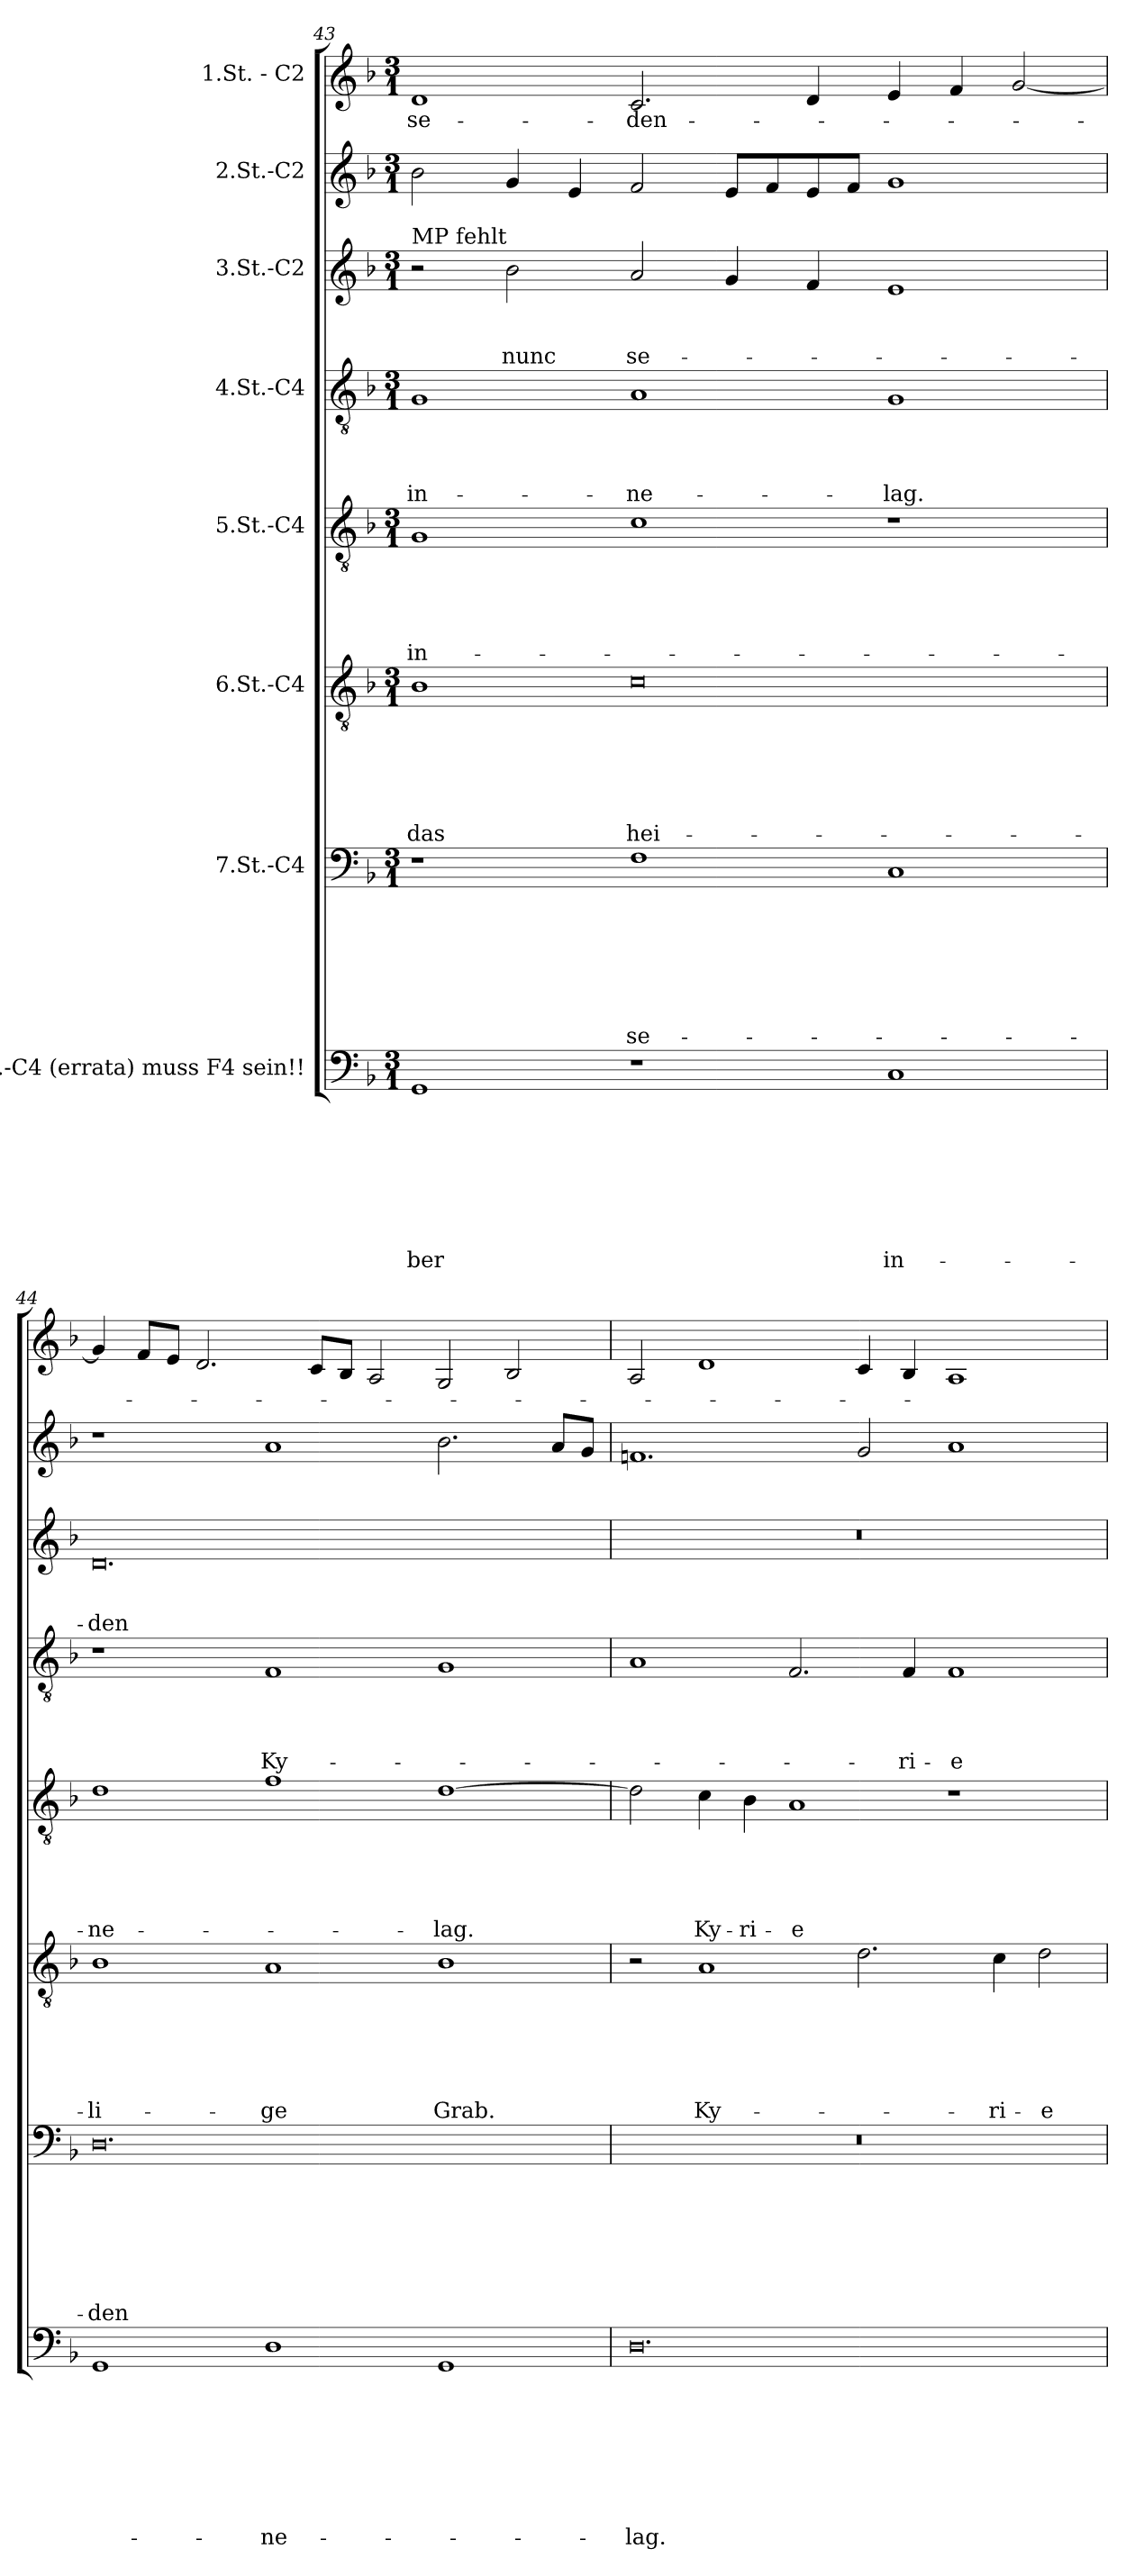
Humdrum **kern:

**kern	**text	**text	**text	**text	**text	**text	**text	**text	**kern	**text	**text	**text	**text	**text	**text	**text	**kern	**text	**text	**text	**text	**text	**text	**kern	**text	**text	**text	**text	**text	**kern	**text	**text	**text	**text	**kern	**text	**text	**text	**kern	**kern	**text
*part8	*part8	*part8	*part8	*part8	*part8	*part8	*part8	*part8	*part7	*part7	*part7	*part7	*part7	*part7	*part7	*part7	*part6	*part6	*part6	*part6	*part6	*part6	*part6	*part5	*part5	*part5	*part5	*part5	*part5	*part4	*part4	*part4	*part4	*part4	*part3	*part3	*part3	*part3	*part2	*part1	*part1
*staff8	*staff8	*staff8	*staff8	*staff8	*staff8	*staff8	*staff8	*staff8	*staff7	*staff7	*staff7	*staff7	*staff7	*staff7	*staff7	*staff7	*staff6	*staff6	*staff6	*staff6	*staff6	*staff6	*staff6	*staff5	*staff5	*staff5	*staff5	*staff5	*staff5	*staff4	*staff4	*staff4	*staff4	*staff4	*staff3	*staff3	*staff3	*staff3	*staff2	*staff1	*staff1
*I"8.St.-C4 (errata) muss F4 sein!!	*	*	*	*	*	*	*	*	*I"7.St.-C4	*	*	*	*	*	*	*	*I"6.St.-C4	*	*	*	*	*	*	*I"5.St.-C4	*	*	*	*	*	*I"4.St.-C4	*	*	*	*	*I"3.St.-C2	*	*	*	*I"2.St.-C2	*I"1.St. - C2	*
*clefF4	*	*	*	*	*	*	*	*	*clefF4	*	*	*	*	*	*	*	*clefGv2	*	*	*	*	*	*	*clefGv2	*	*	*	*	*	*clefGv2	*	*	*	*	*clefG2	*	*	*	*clefG2	*clefG2	*
*k[b-]	*	*	*	*	*	*	*	*	*k[b-]	*	*	*	*	*	*	*	*k[b-]	*	*	*	*	*	*	*k[b-]	*	*	*	*	*	*k[b-]	*	*	*	*	*k[b-]	*	*	*	*k[b-]	*k[b-]	*
*F:	*	*	*	*	*	*	*	*	*F:	*	*	*	*	*	*	*	*F:	*	*	*	*	*	*	*F:	*	*	*	*	*	*F:	*	*	*	*	*F:	*	*	*	*F:	*F:	*
*M3/1	*	*	*	*	*	*	*	*	*M3/1	*	*	*	*	*	*	*	*M3/1	*	*	*	*	*	*	*M3/1	*	*	*	*	*	*M3/1	*	*	*	*	*M3/1	*	*	*	*M3/1	*M3/1	*
=43	=43	=43	=43	=43	=43	=43	=43	=43	=43	=43	=43	=43	=43	=43	=43	=43	=43	=43	=43	=43	=43	=43	=43	=43	=43	=43	=43	=43	=43	=43	=43	=43	=43	=43	=43	=43	=43	=43	=43	=43	=43
!	!	!	!	!	!	!	!	!	!	!	!	!	!	!	!	!	!	!	!	!	!	!	!	!	!	!	!	!	!	!	!	!	!	!	!LO:TX:a:t=MP fehlt	!	!	!	!	!	!
1GG	.	.	.	.	.	.	.	-ber	1r	.	.	.	.	.	.	.	1B-	.	.	.	.	.	das	1G	.	.	.	.	in-	1G	.	.	.	in-	2r	.	.	.	2b-\	1d	se-
.	.	.	.	.	.	.	.	.	.	.	.	.	.	.	.	.	.	.	.	.	.	.	.	.	.	.	.	.	.	.	.	.	.	.	2b-\	.	.	nunc	4g/	.	.
.	.	.	.	.	.	.	.	.	.	.	.	.	.	.	.	.	.	.	.	.	.	.	.	.	.	.	.	.	.	.	.	.	.	.	.	.	.	.	4e/	.	.
1r	.	.	.	.	.	.	.	.	1F	.	.	.	.	.	.	se-	0c	.	.	.	.	.	hei-	1c	.	.	.	.	.	1A	.	.	.	-ne-	2a/	.	.	se-	2f/	2.c/	-den-
.	.	.	.	.	.	.	.	.	.	.	.	.	.	.	.	.	.	.	.	.	.	.	.	.	.	.	.	.	.	.	.	.	.	.	4g/	.	.	.	8e/L	.	.
.	.	.	.	.	.	.	.	.	.	.	.	.	.	.	.	.	.	.	.	.	.	.	.	.	.	.	.	.	.	.	.	.	.	.	.	.	.	.	8f/	.	.
.	.	.	.	.	.	.	.	.	.	.	.	.	.	.	.	.	.	.	.	.	.	.	.	.	.	.	.	.	.	.	.	.	.	.	4f/	.	.	.	8e/	4d/	.
.	.	.	.	.	.	.	.	.	.	.	.	.	.	.	.	.	.	.	.	.	.	.	.	.	.	.	.	.	.	.	.	.	.	.	.	.	.	.	8f/J	.	.
1C	.	.	.	.	.	.	.	in-	1C	.	.	.	.	.	.	.	.	.	.	.	.	.	.	1r	.	.	.	.	.	1G	.	.	.	-lag.	1e	.	.	.	1g	4e/	.
.	.	.	.	.	.	.	.	.	.	.	.	.	.	.	.	.	.	.	.	.	.	.	.	.	.	.	.	.	.	.	.	.	.	.	.	.	.	.	.	4f/	.
.	.	.	.	.	.	.	.	.	.	.	.	.	.	.	.	.	.	.	.	.	.	.	.	.	.	.	.	.	.	.	.	.	.	.	.	.	.	.	.	[2g/	.
=44	=44	=44	=44	=44	=44	=44	=44	=44	=44	=44	=44	=44	=44	=44	=44	=44	=44	=44	=44	=44	=44	=44	=44	=44	=44	=44	=44	=44	=44	=44	=44	=44	=44	=44	=44	=44	=44	=44	=44	=44	=44
1GG	.	.	.	.	.	.	.	.	0.D	.	.	.	.	.	.	-den-	1B-	.	.	.	.	.	-li-	1d	.	.	.	.	-ne-	1r	.	.	.	.	0.d	.	.	-den-	1r	4g/]	.
.	.	.	.	.	.	.	.	.	.	.	.	.	.	.	.	.	.	.	.	.	.	.	.	.	.	.	.	.	.	.	.	.	.	.	.	.	.	.	.	8f/L	.
.	.	.	.	.	.	.	.	.	.	.	.	.	.	.	.	.	.	.	.	.	.	.	.	.	.	.	.	.	.	.	.	.	.	.	.	.	.	.	.	8e/J	.
.	.	.	.	.	.	.	.	.	.	.	.	.	.	.	.	.	.	.	.	.	.	.	.	.	.	.	.	.	.	.	.	.	.	.	.	.	.	.	.	2.d/	.
1D	.	.	.	.	.	.	.	-ne-	.	.	.	.	.	.	.	.	1A	.	.	.	.	.	-ge	1f	.	.	.	.	.	1F	.	.	.	Ky-	.	.	.	.	1a	.	.
.	.	.	.	.	.	.	.	.	.	.	.	.	.	.	.	.	.	.	.	.	.	.	.	.	.	.	.	.	.	.	.	.	.	.	.	.	.	.	.	8c/L	.
.	.	.	.	.	.	.	.	.	.	.	.	.	.	.	.	.	.	.	.	.	.	.	.	.	.	.	.	.	.	.	.	.	.	.	.	.	.	.	.	8B-/J	.
.	.	.	.	.	.	.	.	.	.	.	.	.	.	.	.	.	.	.	.	.	.	.	.	.	.	.	.	.	.	.	.	.	.	.	.	.	.	.	.	2A/	.
1GG	.	.	.	.	.	.	.	.	.	.	.	.	.	.	.	.	1B-	.	.	.	.	.	Grab.	[1d	.	.	.	.	-lag.	1G	.	.	.	.	.	.	.	.	2.b-\	2G/	.
.	.	.	.	.	.	.	.	.	.	.	.	.	.	.	.	.	.	.	.	.	.	.	.	.	.	.	.	.	.	.	.	.	.	.	.	.	.	.	.	2B-/	.
.	.	.	.	.	.	.	.	.	.	.	.	.	.	.	.	.	.	.	.	.	.	.	.	.	.	.	.	.	.	.	.	.	.	.	.	.	.	.	8a/L	.	.
.	.	.	.	.	.	.	.	.	.	.	.	.	.	.	.	.	.	.	.	.	.	.	.	.	.	.	.	.	.	.	.	.	.	.	.	.	.	.	8g/J	.	.
!!LO:PB:g=z
=45	=45	=45	=45	=45	=45	=45	=45	=45	=45	=45	=45	=45	=45	=45	=45	=45	=45	=45	=45	=45	=45	=45	=45	=45	=45	=45	=45	=45	=45	=45	=45	=45	=45	=45	=45	=45	=45	=45	=45	=45	=45
0.D	.	.	.	.	.	.	.	-lag.	0.r	.	.	.	.	.	.	.	2r	.	.	.	.	.	.	2d\]	.	.	.	.	.	1A	.	.	.	.	0.r	.	.	.	1.fn	2A/	.
.	.	.	.	.	.	.	.	.	.	.	.	.	.	.	.	.	1A	.	.	.	.	.	Ky-	4c\	.	.	.	.	Ky-	.	.	.	.	.	.	.	.	.	.	1d	.
.	.	.	.	.	.	.	.	.	.	.	.	.	.	.	.	.	.	.	.	.	.	.	.	4B-\	.	.	.	.	-ri-	.	.	.	.	.	.	.	.	.	.	.	.
.	.	.	.	.	.	.	.	.	.	.	.	.	.	.	.	.	.	.	.	.	.	.	.	1A	.	.	.	.	-e-	2.F/	.	.	.	.	.	.	.	.	.	.	.
.	.	.	.	.	.	.	.	.	.	.	.	.	.	.	.	.	2.d\	.	.	.	.	.	.	.	.	.	.	.	.	.	.	.	.	.	.	.	.	.	2g/	4c/	.
.	.	.	.	.	.	.	.	.	.	.	.	.	.	.	.	.	.	.	.	.	.	.	.	.	.	.	.	.	.	4F/	.	.	.	-ri-	.	.	.	.	.	4B-/	.
.	.	.	.	.	.	.	.	.	.	.	.	.	.	.	.	.	.	.	.	.	.	.	.	1r	.	.	.	.	.	1F	.	.	.	-e-	.	.	.	.	1a	1A	.
.	.	.	.	.	.	.	.	.	.	.	.	.	.	.	.	.	4c\	.	.	.	.	.	-ri-	.	.	.	.	.	.	.	.	.	.	.	.	.	.	.	.	.	.
.	.	.	.	.	.	.	.	.	.	.	.	.	.	.	.	.	2d\	.	.	.	.	.	-e-	.	.	.	.	.	.	.	.	.	.	.	.	.	.	.	.	.	.
=	=	=	=	=	=	=	=	=	=	=	=	=	=	=	=	=	=	=	=	=	=	=	=	=	=	=	=	=	=	=	=	=	=	=	=	=	=	=	=	=	=
*-	*-	*-	*-	*-	*-	*-	*-	*-	*-	*-	*-	*-	*-	*-	*-	*-	*-	*-	*-	*-	*-	*-	*-	*-	*-	*-	*-	*-	*-	*-	*-	*-	*-	*-	*-	*-	*-	*-	*-	*-	*-
